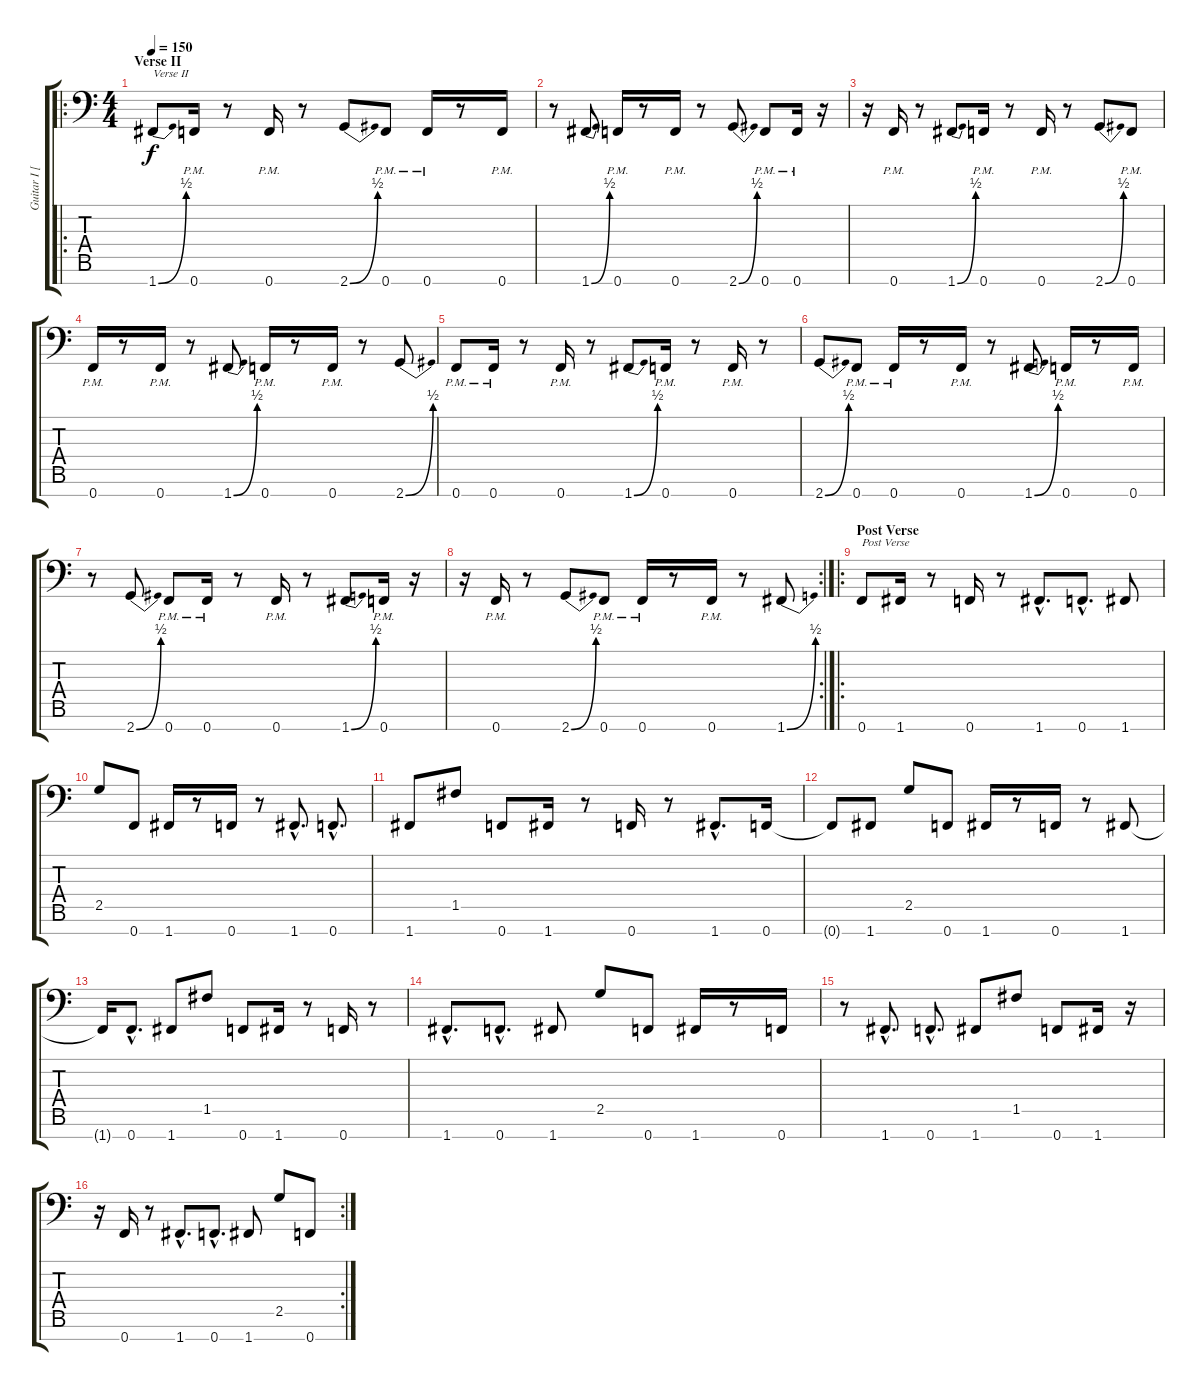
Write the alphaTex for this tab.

\track ("Guitar I [Fredrik Thordendal]" "Guitar I [") {instrument distortionguitar}
\staff {score tabs}
\tuning (C4 G3 Eb3 Bb2 F2 C2 F1) {hide}
\ro
\ts (4 4)
\section ("" "Verse II")
\tempo 150
\clef f4
\ks c
1.7{be (bend 0 0 60 2)}.8{txt "Verse II" dy f} 0.7{pm}.16 r.8 0.7{pm}.16 r.8 2.7{be (bend 0 0 60 2)}.8 0.7{pm}.8 0.7{pm}.16 r.8 0.7{pm}.16 |
r.8 1.7{be (bend 0 0 60 2)}.8 0.7{pm}.16 r.8 0.7{pm}.16 r.8 2.7{be (bend 0 0 60 2)}.8 0.7{pm}.8 0.7{pm}.16 r.16 |
r.16 0.7{pm}.16 r.8 1.7{be (bend 0 0 60 2)}.8 0.7{pm}.16 r.8 0.7{pm}.16 r.8 2.7{be (bend 0 0 60 2)}.8 0.7{pm}.8 |
0.7{pm}.16 r.8 0.7{pm}.16 r.8 1.7{be (bend 0 0 60 2)}.8 0.7{pm}.16 r.8 0.7{pm}.16 r.8 2.7{be (bend 0 0 60 2)}.8 |
0.7{pm}.8 0.7{pm}.16 r.8 0.7{pm}.16 r.8 1.7{be (bend 0 0 60 2)}.8 0.7{pm}.16 r.8 0.7{pm}.16 r.8 |
2.7{be (bend 0 0 60 2)}.8 0.7{pm}.8 0.7{pm}.16 r.8 0.7{pm}.16 r.8 1.7{be (bend 0 0 60 2)}.8 0.7{pm}.16 r.8 0.7{pm}.16 |
r.8 2.7{be (bend 0 0 60 2)}.8 0.7{pm}.8 0.7{pm}.16 r.8 0.7{pm}.16 r.8 1.7{be (bend 0 0 60 2)}.8 0.7{pm}.16 r.16 |
\rc 2
r.16 0.7{pm}.16 r.8 2.7{be (bend 0 0 60 2)}.8 0.7{pm}.8 0.7{pm}.16 r.8 0.7{pm}.16 r.8 1.7{be (bend 0 0 60 2)}.8 |
\ro
\section ("" "Post Verse")
0.7.8{txt "Post Verse"} 1.7.16 r.8 0.7.16 r.8 1.7{hac}.8{d} 0.7{hac}.8{d} 1.7.8 |
2.5.8 0.7.8 1.7.16 r.8 0.7.16 r.8 1.7{hac}.8{d} 0.7{hac}.8{d} |
1.7.8 1.5.8 0.7.8 1.7.16 r.8 0.7.16 r.8 1.7{hac}.8{d} 0.7.16 |
0.7{t}.8 1.7.8 2.5.8 0.7.8 1.7.16 r.8 0.7.16 r.8 1.7.8 |
1.7{t}.16 0.7{hac}.8{d} 1.7.8 1.5.8 0.7.8 1.7.16 r.8 0.7.16 r.8 |
1.7{hac}.8{d} 0.7{hac}.8{d} 1.7.8 2.5.8 0.7.8 1.7.16 r.8 0.7.16 |
r.8 1.7{hac}.8{d} 0.7{hac}.8{d} 1.7.8 1.5.8 0.7.8 1.7.16 r.16 |
\rc 2
r.16 0.7.16 r.8 1.7{hac}.8{d} 0.7{hac}.8{d} 1.7.8 2.5.8 0.7.8
